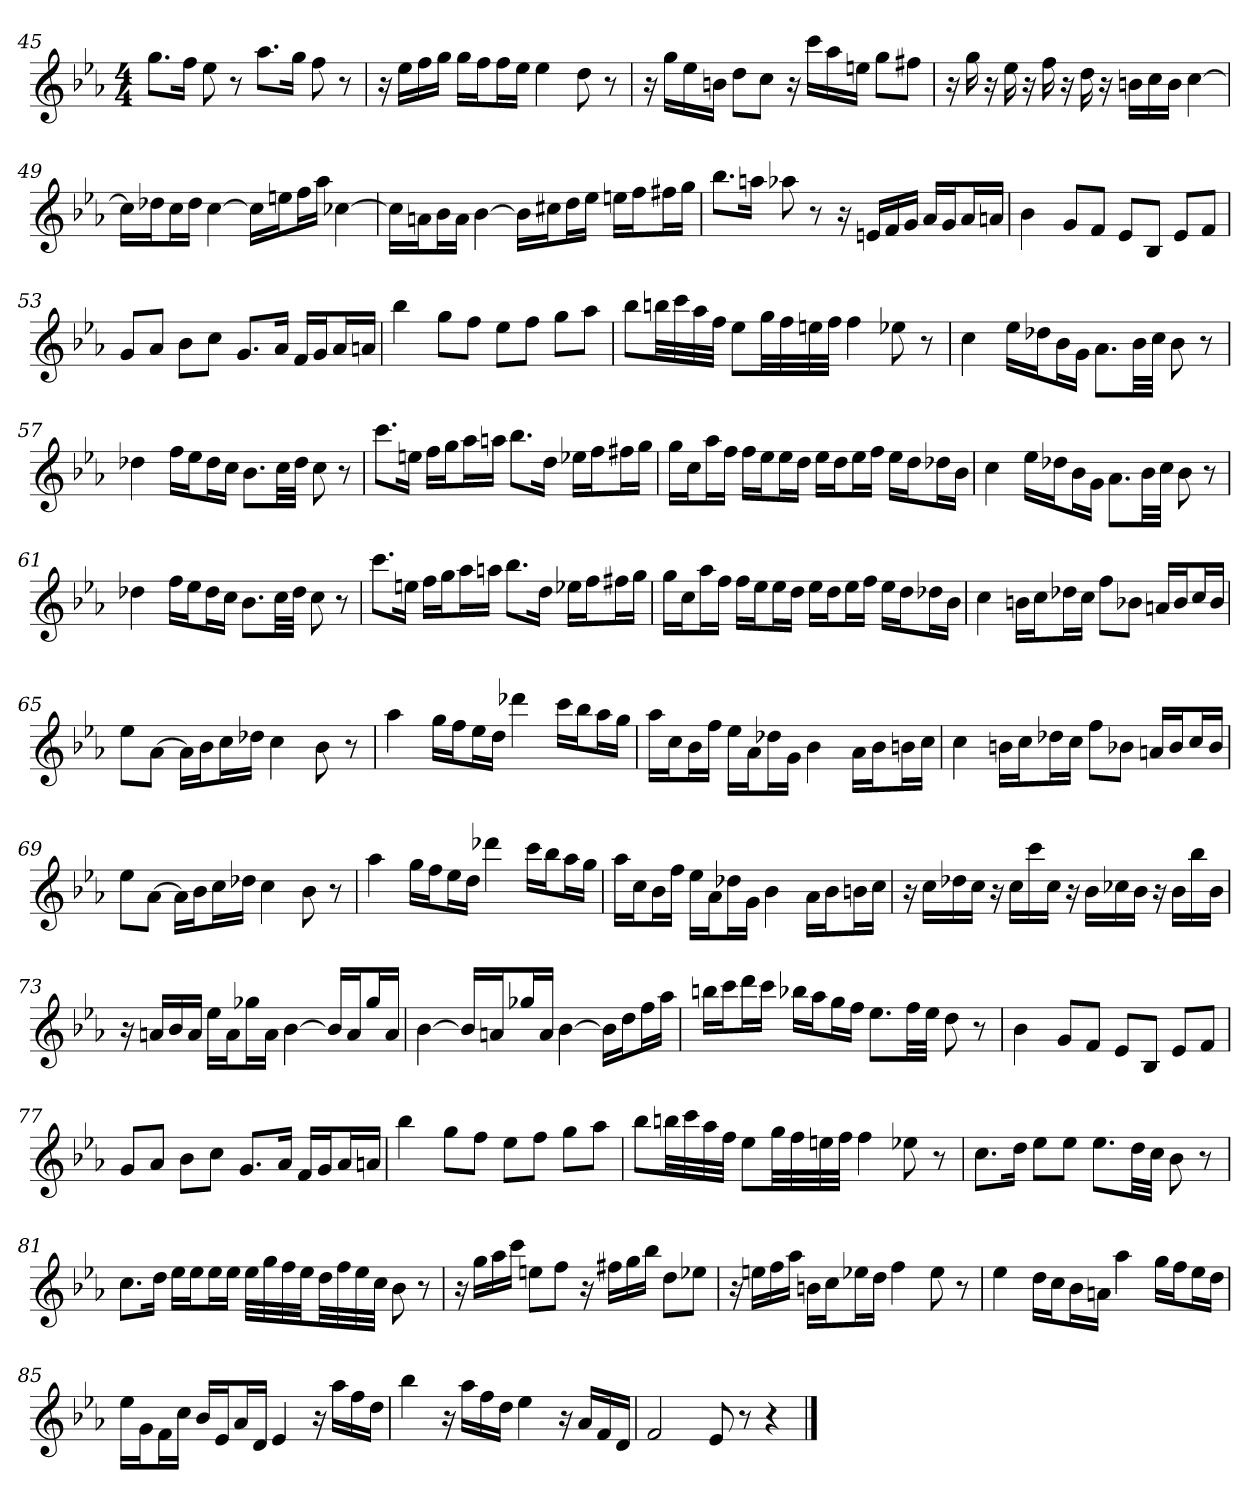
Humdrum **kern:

**kern
*part1
*staff1
*clefG2
*k[b-e-a-]
*E-:
*M4/4
=45
8.gg\L
16ff\Jk
8ee-
8r
8.aa-\L
16gg\Jk
8ff
8r
=46
16r
16ee-\LL
16ff\
16gg\JJ
16gg\LL
16ff\J
16ff\L
16ee-\JJ
4ee-
8dd
8r
=47
16r
16gg\LL
16ee-\
16bn\JJ
8dd\L
8cc\J
16r
16ccc\LL
16aa-\
16een\JJ
8gg\L
8ff#X\J
=48
16r
16gg
16r
16ee-
16r
16ff
16r
16dd
16r
16bn\LL
16cc\
16b\JJ
[4cc
=49
16cc\LL]
16dd-X\J
16cc\L
16dd-\JJ
[4cc
16cc\LL]
16een\J
16ff\L
16aa-\JJ
[4cc-X
=50
16cc-\LL]
16an\J
16b-\L
16a\JJ
[4b-
16b-\LL]
16cc#X\J
16dd\L
16ee-\JJ
16een\LL
16ff\J
16ff#X\L
16gg\JJ
=51
8.bb-\L
16aan\Jk
8aa-X
8r
16r
16en/LL
16f/
16g/JJ
16a-/LL
16g/J
16a-/L
16an/JJ
=52
4b-
8g/L
8f/J
8e-/L
8B-/J
8e-/L
8f/J
=53
8g/L
8a-/J
8b-\L
8cc\J
8.g/L
16a-/Jk
16f/LL
16g/J
16a-/L
16an/JJ
=54
4bb-
8gg\L
8ff\J
8ee-\L
8ff\J
8gg\L
8aa-\J
=55
8bb-\L
32bbn\LL
32ccc\
32aa-\
32ff\JJJ
8ee-\L
32gg\LL
32ff\
32een\
32ff\JJJ
4ff
8ee-X
8r
=56
4cc
16ee-\LL
16dd-X\J
16b-\L
16g\JJ
8.a-\L
32b-\LL
32cc\JJJ
8b-
8r
=57
4dd-X
16ff\LL
16ee-\J
16dd-\L
16cc\JJ
8.b-\L
32cc\LL
32dd-\JJJ
8cc
8r
=58
8.ccc\L
16een\Jk
16ff\LL
16gg\J
16aa-\L
16aan\JJ
8.bb-\L
16dd\Jk
16ee-X\LL
16ff\J
16ff#X\L
16gg\JJ
=59
16gg\LL
16cc\J
16aa-\L
16ff\JJ
16ff\LL
16ee-\J
16ee-\L
16dd\JJ
16ee-\LL
16dd\J
16ee-\L
16ff\JJ
16ee-\LL
16dd\J
16dd-X\L
16b-\JJ
=60
4cc
16ee-\LL
16dd-X\J
16b-\L
16g\JJ
8.a-\L
32b-\LL
32cc\JJJ
8b-
8r
=61
4dd-X
16ff\LL
16ee-\J
16dd-\L
16cc\JJ
8.b-\L
32cc\LL
32dd-\JJJ
8cc
8r
=62
8.ccc\L
16een\Jk
16ff\LL
16gg\J
16aa-\L
16aan\JJ
8.bb-\L
16dd\Jk
16ee-X\LL
16ff\J
16ff#X\L
16gg\JJ
=63
16gg\LL
16cc\J
16aa-\L
16ff\JJ
16ff\LL
16ee-\J
16ee-\L
16dd\JJ
16ee-\LL
16dd\J
16ee-\L
16ff\JJ
16ee-\LL
16dd\J
16dd-X\L
16b-\JJ
=64
4cc
16bn\LL
16cc\J
16dd-X\L
16cc\JJ
8ff\L
8b-X\J
16an/LL
16b-/J
16cc/L
16b-/JJ
=65
8ee-\L
[8a-\J
16a-\LL]
16b-\J
16cc\L
16dd-X\JJ
4cc
8b-
8r
=66
4aa-
16gg\LL
16ff\J
16ee-\L
16dd\JJ
4ddd-X
16ccc\LL
16bb-\J
16aa-\L
16gg\JJ
=67
16aa-\LL
16cc\J
16b-\L
16ff\JJ
16ee-\LL
16a-\J
16dd-X\L
16g\JJ
4b-
16a-\LL
16b-\J
16bn\L
16cc\JJ
=68
4cc
16bn\LL
16cc\J
16dd-X\L
16cc\JJ
8ff\L
8b-X\J
16an/LL
16b-/J
16cc/L
16b-/JJ
=69
8ee-\L
[8a-\J
16a-\LL]
16b-\J
16cc\L
16dd-X\JJ
4cc
8b-
8r
=70
4aa-
16gg\LL
16ff\J
16ee-\L
16dd\JJ
4ddd-X
16ccc\LL
16bb-\J
16aa-\L
16gg\JJ
=71
16aa-\LL
16cc\J
16b-\L
16ff\JJ
16ee-\LL
16a-\J
16dd-X\L
16g\JJ
4b-
16a-\LL
16b-\J
16bn\L
16cc\JJ
=72
16r
16cc\LL
16dd-X\
16cc\JJ
16r
16cc\LL
16ccc\
16cc\JJ
16r
16b-\LL
16cc-X\
16b-\JJ
16r
16b-\LL
16bb-\
16b-\JJ
=73
16r
16an/LL
16b-/
16a/JJ
16ee-\LL
16a\J
16gg-X\L
16a\JJ
[4b-
16b-/LL]
16a/J
16gg-/L
16a/JJ
=74
[4b-
16b-/LL]
16an/J
16gg-X/L
16a/JJ
[4b-
16b-\LL]
16dd\J
16ff\L
16aa-\JJ
=75
16bbn\LL
16ccc\J
16ddd\L
16ccc\JJ
16bb-X\LL
16aa-\J
16gg\L
16ff\JJ
8.ee-\L
32ff\LL
32ee-\JJJ
8dd
8r
=76
4b-
8g/L
8f/J
8e-/L
8B-/J
8e-/L
8f/J
=77
8g/L
8a-/J
8b-\L
8cc\J
8.g/L
16a-/Jk
16f/LL
16g/J
16a-/L
16an/JJ
=78
4bb-
8gg\L
8ff\J
8ee-\L
8ff\J
8gg\L
8aa-\J
=79
8bb-\L
32bbn\LL
32ccc\
32aa-\
32ff\JJJ
8ee-\L
32gg\LL
32ff\
32een\
32ff\JJJ
4ff
8ee-X
8r
=80
8.cc\L
16dd\Jk
8ee-\L
8ee-\J
8.ee-\L
32dd\LL
32cc\JJJ
8b-
8r
=81
8.cc\L
16dd\Jk
16ee-\LL
16ee-\J
16ee-\L
16ee-\JJ
32ee-\LLL
32gg\
32ff\
32ee-\JJ
32dd\LL
32ff\
32ee-\
32cc\JJJ
8b-
8r
=82
16r
16gg\LL
16aa-\
16ccc\JJ
8een\L
8ff\J
16r
16ff#X\LL
16gg\
16bb-\JJ
8dd\L
8ee-X\J
=83
16r
16een\LL
16ff\
16aa-\JJ
16bn\LL
16cc\J
16ee-X\L
16dd\JJ
4ff
8ee-
8r
=84
4ee-
16dd\LL
16cc\J
16b-\L
16an\JJ
4aa-
16gg\LL
16ff\J
16ee-\L
16dd\JJ
=85
16ee-\LL
16g\J
16f\L
16cc\JJ
16b-/LL
16e-/J
16a-/L
16d/JJ
4e-
16r
16aa-\LL
16ff\
16dd\JJ
=86
4bb-
16r
16aa-\LL
16ff\
16dd\JJ
4ee-
16r
16a-/LL
16f/
16d/JJ
=87
2f
8e-
8r
4r
==
*-
